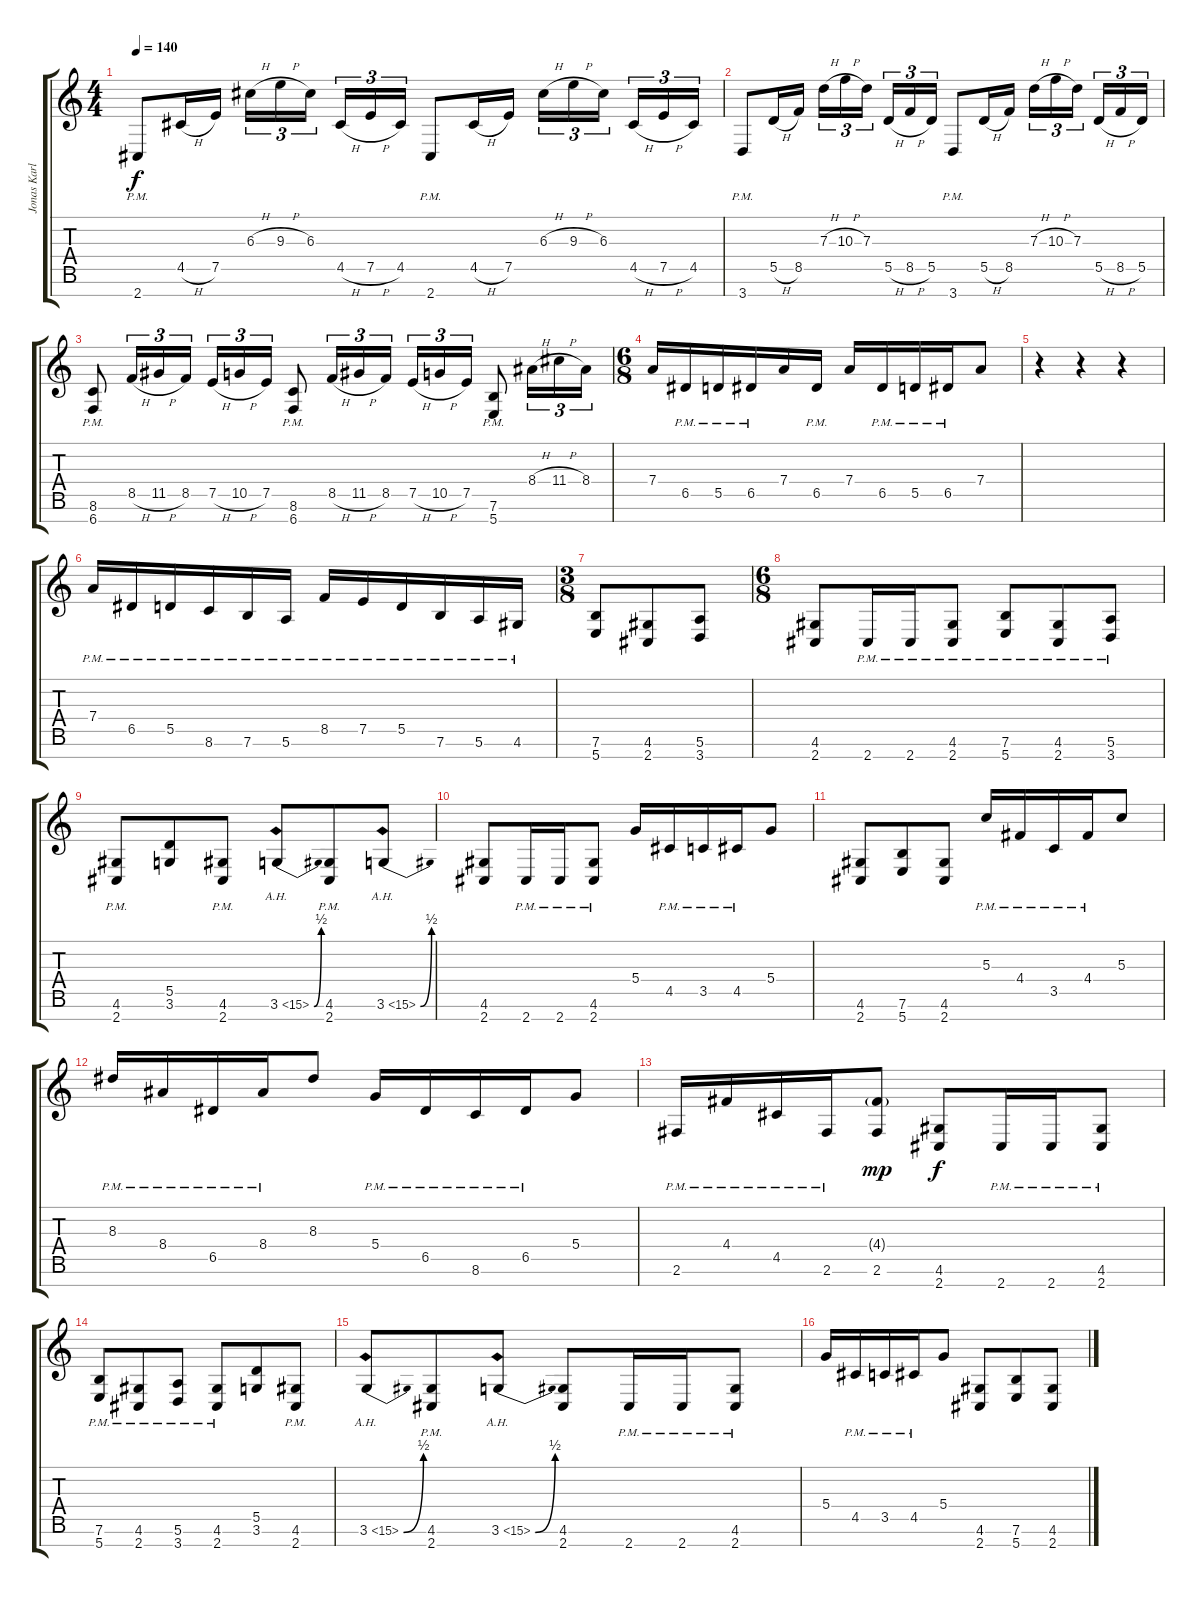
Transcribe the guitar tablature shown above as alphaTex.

\track ("Jonas Karlsson" "Jonas Karl") {instrument distortionguitar}
\staff {score tabs}
\tuning (E4 B3 G3 D3 A2 E2 B1) {hide}
\ts (4 4)
\tempo 140
\clef g2
\ks c
2.7{pm}.8{dy f} 4.5{h}.16 7.5.16 6.3{h}.16{tu (3 2)} 9.3{h}.16{tu (3 2)} 6.3.16{tu (3 2)} 4.5{h}.16{tu (3 2)} 7.5{h}.16{tu (3 2)} 4.5.16{tu (3 2)} 2.7{pm}.8 4.5{h}.16 7.5.16 6.3{h}.16{tu (3 2)} 9.3{h}.16{tu (3 2)} 6.3.16{tu (3 2)} 4.5{h}.16{tu (3 2)} 7.5{h}.16{tu (3 2)} 4.5.16{tu (3 2)} |
3.7{pm}.8 5.5{h}.16 8.5.16 7.3{h}.16{tu (3 2)} 10.3{h}.16{tu (3 2)} 7.3.16{tu (3 2)} 5.5{h}.16{tu (3 2)} 8.5{h}.16{tu (3 2)} 5.5.16{tu (3 2)} 3.7{pm}.8 5.5{h}.16 8.5.16 7.3{h}.16{tu (3 2)} 10.3{h}.16{tu (3 2)} 7.3.16{tu (3 2)} 5.5{h}.16{tu (3 2)} 8.5{h}.16{tu (3 2)} 5.5.16{tu (3 2)} |
(8.6{pm} 6.7{pm}).8 8.5{h}.16{tu (3 2)} 11.5{h}.16{tu (3 2)} 8.5.16{tu (3 2)} 7.5{h}.16{tu (3 2)} 10.5{h}.16{tu (3 2)} 7.5.16{tu (3 2)} (8.6{pm} 6.7{pm}).8 8.5{h}.16{tu (3 2)} 11.5{h}.16{tu (3 2)} 8.5.16{tu (3 2)} 7.5{h}.16{tu (3 2)} 10.5{h}.16{tu (3 2)} 7.5.16{tu (3 2)} (7.6{pm} 5.7{pm}).8 8.4{h}.16{tu (3 2)} 11.4{h}.16{tu (3 2)} 8.4.16{tu (3 2)} |
\ts (6 8)
7.4.16 6.5{pm}.16 5.5{pm}.16 6.5{pm}.16 7.4.16 6.5{pm}.16 7.4.16 6.5{pm}.16 5.5{pm}.16 6.5{pm}.16 7.4.8 |
r.4 r.4 r.4 |
7.4{pm}.16 6.5{pm}.16 5.5{pm}.16 8.6{pm}.16 7.6{pm}.16 5.6{pm}.16 8.5{pm}.16 7.5{pm}.16 5.5{pm}.16 7.6{pm}.16 5.6{pm}.16 4.6{pm}.16 |
\ts (3 8)
(7.6 5.7).8 (4.6 2.7).8 (5.6 3.7).8 |
\ts (6 8)
(4.6 2.7).8 2.7{pm}.16 2.7{pm}.16 (4.6{pm} 2.7{pm}).8 (7.6{pm} 5.7{pm}).8 (4.6{pm} 2.7{pm}).8 (5.6{pm} 3.7{pm}).8 |
(4.6{pm} 2.7{pm}).8 (5.5 3.6).8 (4.6{pm} 2.7{pm}).8 3.6{be (bend 0 0 60 2) ah 12}.8 (4.6{pm} 2.7{pm}).8 3.6{be (bend 0 0 60 2) ah 12}.8 |
(4.6 2.7).8 2.7{pm}.16 2.7{pm}.16 (4.6{pm} 2.7{pm}).8 5.4.16 4.5{pm}.16 3.5{pm}.16 4.5{pm}.16 5.4.8 |
(4.6 2.7).8 (7.6 5.7).8 (4.6 2.7).8 5.3{pm}.16 4.4{pm}.16 3.5{pm}.16 4.4{pm}.16 5.3.8 |
8.3{pm}.16 8.4{pm}.16 6.5{pm}.16 8.4{pm}.16 8.3.8 5.4{pm}.16 6.5{pm}.16 8.6{pm}.16 6.5{pm}.16 5.4.8 |
2.6{pm}.16 4.4{pm}.16 4.5{pm}.16 2.6{pm}.16 (4.4{g} 2.6).8{dy mp} (4.6 2.7).8{dy f} 2.7{pm}.16 2.7{pm}.16 (4.6{pm} 2.7{pm}).8 |
(7.6{pm} 5.7{pm}).8 (4.6{pm} 2.7{pm}).8 (5.6{pm} 3.7{pm}).8 (4.6{pm} 2.7{pm}).8 (5.5 3.6).8 (4.6{pm} 2.7{pm}).8 |
3.6{be (bend 0 0 60 2) ah 12}.8 (4.6{pm} 2.7{pm}).8 3.6{be (bend 0 0 60 2) ah 12}.8 (4.6 2.7).8 2.7{pm}.16 2.7{pm}.16 (4.6{pm} 2.7{pm}).8 |
5.4.16 4.5{pm}.16 3.5{pm}.16 4.5{pm}.16 5.4.8 (4.6 2.7).8 (7.6 5.7).8 (4.6 2.7).8
